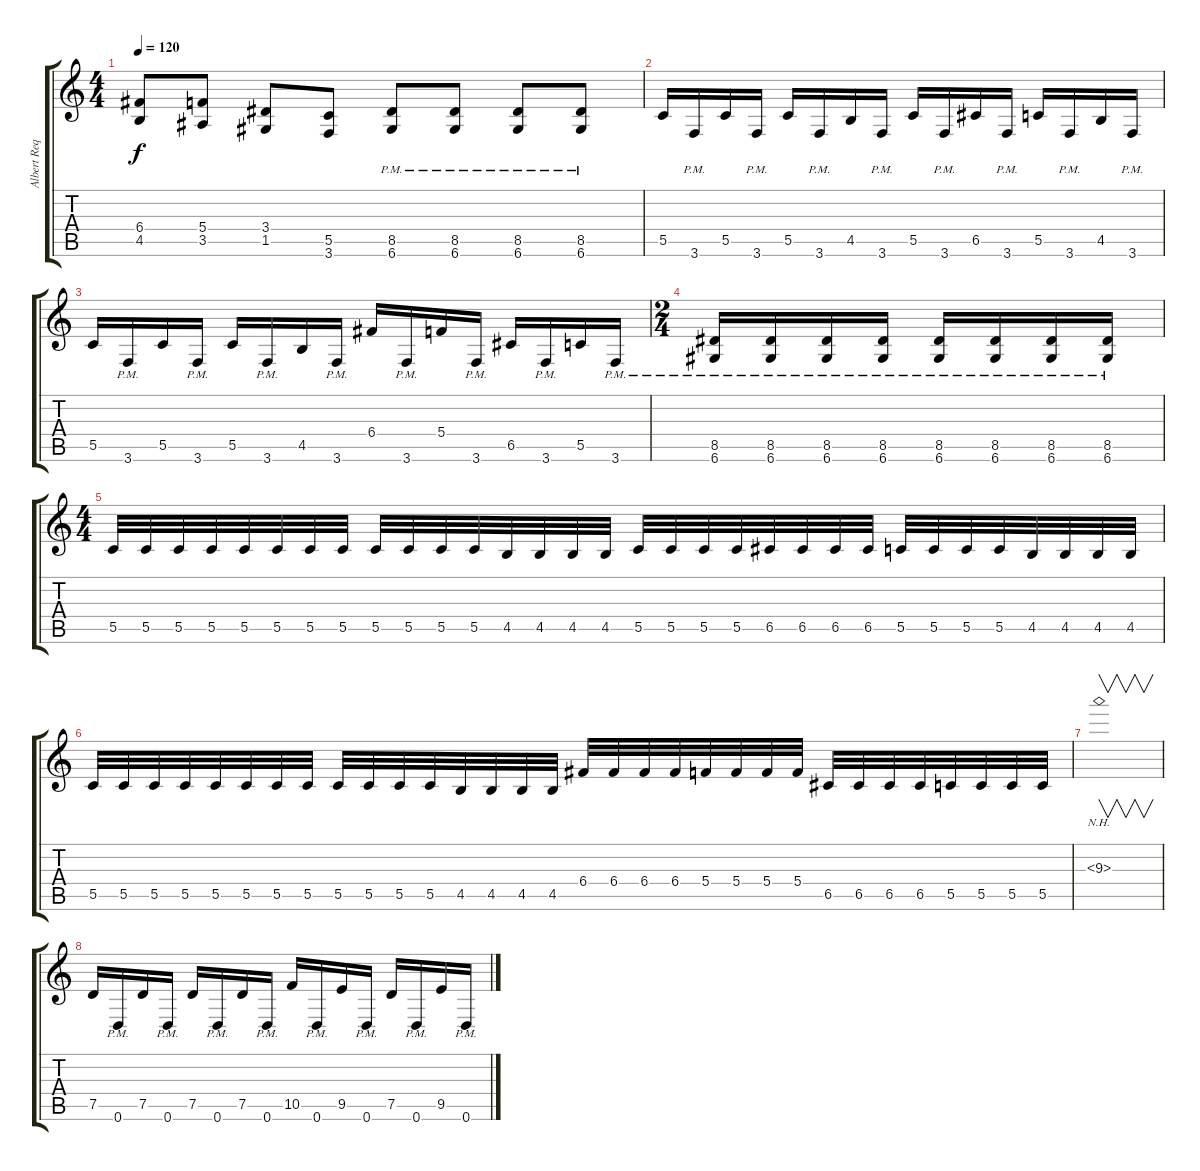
\track ("Albert Requena" "Albert Req") {instrument distortionguitar}
\staff {score tabs}
\tuning (D4 A3 F3 C3 G2 D2) {hide}
\ts (4 4)
\tempo 120
\clef g2
\ks c
(6.4 4.5).8{dy f} (5.4 3.5).8 (3.4 1.5).8 (5.5 3.6).8 (8.5{pm} 6.6{pm}).8 (8.5{pm} 6.6{pm}).8 (8.5{pm} 6.6{pm}).8 (8.5{pm} 6.6{pm}).8 |
5.5.16 3.6{pm}.16 5.5.16 3.6{pm}.16 5.5.16 3.6{pm}.16 4.5.16 3.6{pm}.16 5.5.16 3.6{pm}.16 6.5.16 3.6{pm}.16 5.5.16 3.6{pm}.16 4.5.16 3.6{pm}.16 |
5.5.16 3.6{pm}.16 5.5.16 3.6{pm}.16 5.5.16 3.6{pm}.16 4.5.16 3.6{pm}.16 6.4.16 3.6{pm}.16 5.4.16 3.6{pm}.16 6.5.16 3.6{pm}.16 5.5.16 3.6{pm}.16 |
\ts (2 4)
(8.5{pm} 6.6{pm}).16 (8.5{pm} 6.6{pm}).16 (8.5{pm} 6.6{pm}).16 (8.5{pm} 6.6{pm}).16 (8.5{pm} 6.6{pm}).16 (8.5{pm} 6.6{pm}).16 (8.5{pm} 6.6{pm}).16 (8.5{pm} 6.6{pm}).16 |
\ts (4 4)
5.5.32 5.5.32 5.5.32 5.5.32 5.5.32 5.5.32 5.5.32 5.5.32 5.5.32 5.5.32 5.5.32 5.5.32 4.5.32 4.5.32 4.5.32 4.5.32 5.5.32 5.5.32 5.5.32 5.5.32 6.5.32 6.5.32 6.5.32 6.5.32 5.5.32 5.5.32 5.5.32 5.5.32 4.5.32 4.5.32 4.5.32 4.5.32 |
5.5.32 5.5.32 5.5.32 5.5.32 5.5.32 5.5.32 5.5.32 5.5.32 5.5.32 5.5.32 5.5.32 5.5.32 4.5.32 4.5.32 4.5.32 4.5.32 6.4.32 6.4.32 6.4.32 6.4.32 5.4.32 5.4.32 5.4.32 5.4.32 6.5.32 6.5.32 6.5.32 6.5.32 5.5.32 5.5.32 5.5.32 5.5.32 |
9.3{nh}.1{v} |
7.5.16 0.6{pm}.16 7.5.16 0.6{pm}.16 7.5.16 0.6{pm}.16 7.5.16 0.6{pm}.16 10.5.16 0.6{pm}.16 9.5.16 0.6{pm}.16 7.5.16 0.6{pm}.16 9.5.16 0.6{pm}.16
